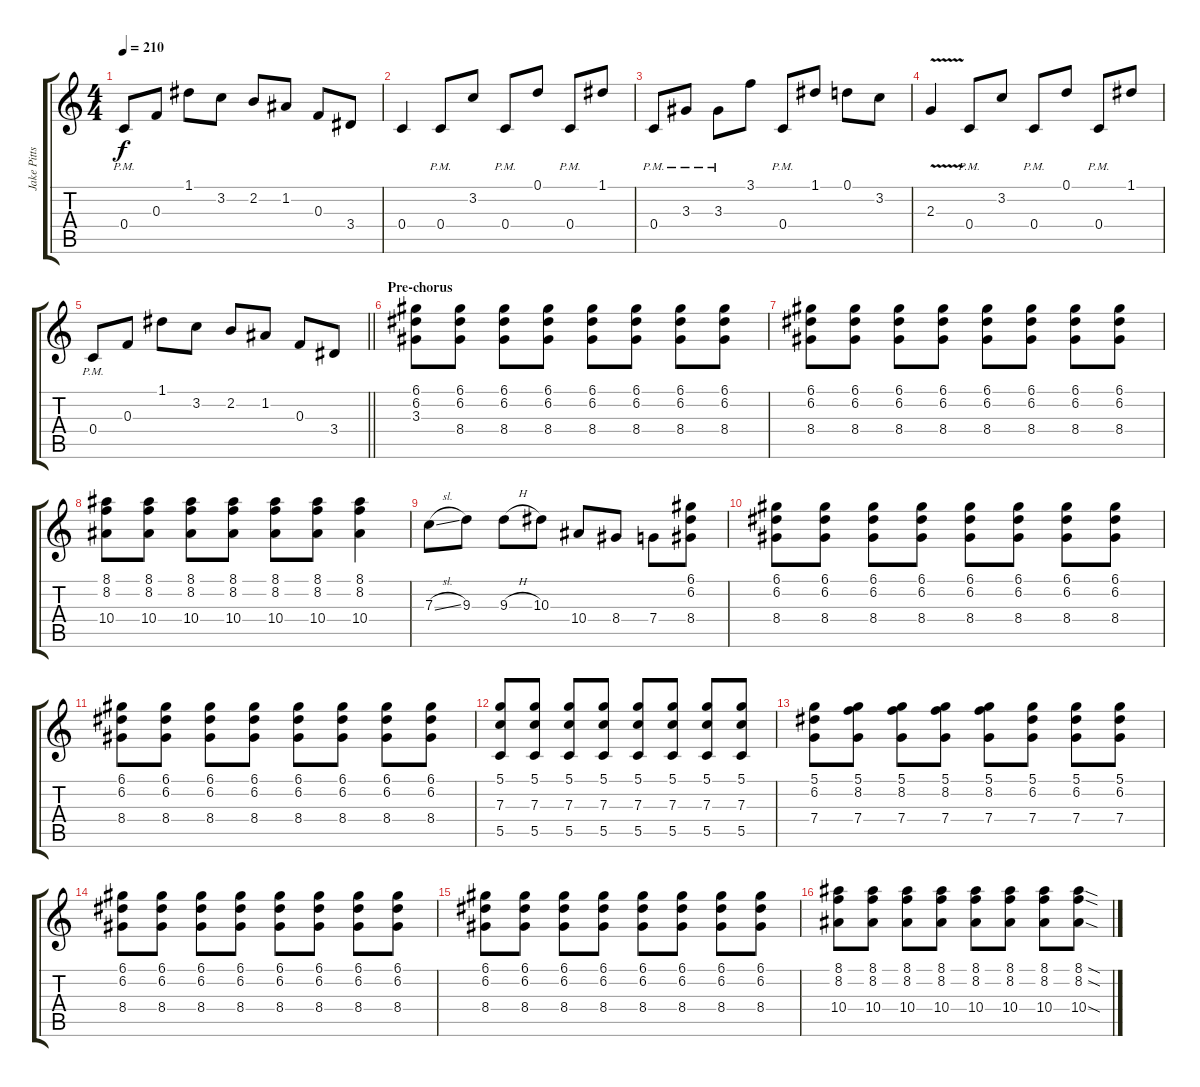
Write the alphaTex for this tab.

\track ("Jake Pitts" "Jake Pitts") {instrument distortionguitar}
\staff {score tabs}
\tuning (D4 A3 F3 C3 G2 C2) {hide}
\ts (4 4)
\tempo 210
\clef g2
\ks c
0.4{pm}.8{dy f} 0.3.8 1.1.8 3.2.8 2.2.8 1.2.8 0.3.8 3.4.8 |
0.4.4 0.4{pm}.8 3.2.8 0.4{pm}.8 0.1.8 0.4{pm}.8 1.1.8 |
0.4{pm}.8 3.3{pm}.8 3.3{pm}.8 3.1.8 0.4{pm}.8 1.1.8 0.1.8 3.2.8 |
2.3{v}.4 0.4{pm}.8 3.2.8 0.4{pm}.8 0.1.8 0.4{pm}.8 1.1.8 |
\barLineRight lightlight
0.4{pm}.8 0.3.8 1.1.8 3.2.8 2.2.8 1.2.8 0.3.8 3.4.8 |
\section ("" "Pre-chorus")
(6.1 6.2 3.3).8 (6.1 6.2 8.4).8 (6.1 6.2 8.4).8 (6.1 6.2 8.4).8 (6.1 6.2 8.4).8 (6.1 6.2 8.4).8 (6.1 6.2 8.4).8 (6.1 6.2 8.4).8 |
(6.1 6.2 8.4).8 (6.1 6.2 8.4).8 (6.1 6.2 8.4).8 (6.1 6.2 8.4).8 (6.1 6.2 8.4).8 (6.1 6.2 8.4).8 (6.1 6.2 8.4).8 (6.1 6.2 8.4).8 |
(8.1 8.2 10.4).8 (8.1 8.2 10.4).8 (8.1 8.2 10.4).8 (8.1 8.2 10.4).8 (8.1 8.2 10.4).8 (8.1 8.2 10.4).8 (8.1 8.2 10.4).4 |
7.3{sl}.8 9.3.8 9.3{h}.8 10.3.8 10.4.8 8.4.8 7.4.8 (6.1 6.2 8.4).8 |
(6.1 6.2 8.4).8 (6.1 6.2 8.4).8 (6.1 6.2 8.4).8 (6.1 6.2 8.4).8 (6.1 6.2 8.4).8 (6.1 6.2 8.4).8 (6.1 6.2 8.4).8 (6.1 6.2 8.4).8 |
(6.1 6.2 8.4).8 (6.1 6.2 8.4).8 (6.1 6.2 8.4).8 (6.1 6.2 8.4).8 (6.1 6.2 8.4).8 (6.1 6.2 8.4).8 (6.1 6.2 8.4).8 (6.1 6.2 8.4).8 |
(5.1 7.3 5.5).8 (5.1 7.3 5.5).8 (5.1 7.3 5.5).8 (5.1 7.3 5.5).8 (5.1 7.3 5.5).8 (5.1 7.3 5.5).8 (5.1 7.3 5.5).8 (5.1 7.3 5.5).8 |
(5.1 6.2 7.4).8 (5.1 8.2 7.4).8 (5.1 8.2 7.4).8 (5.1 8.2 7.4).8 (5.1 8.2 7.4).8 (5.1 6.2 7.4).8 (5.1 6.2 7.4).8 (5.1 6.2 7.4).8 |
(6.1 6.2 8.4).8 (6.1 6.2 8.4).8 (6.1 6.2 8.4).8 (6.1 6.2 8.4).8 (6.1 6.2 8.4).8 (6.1 6.2 8.4).8 (6.1 6.2 8.4).8 (6.1 6.2 8.4).8 |
(6.1 6.2 8.4).8 (6.1 6.2 8.4).8 (6.1 6.2 8.4).8 (6.1 6.2 8.4).8 (6.1 6.2 8.4).8 (6.1 6.2 8.4).8 (6.1 6.2 8.4).8 (6.1 6.2 8.4).8 |
(8.1 8.2 10.4).8 (8.1 8.2 10.4).8 (8.1 8.2 10.4).8 (8.1 8.2 10.4).8 (8.1 8.2 10.4).8 (8.1 8.2 10.4).8 (8.1 8.2 10.4).8 (8.1{sod} 8.2{sod} 10.4{sod}).8
